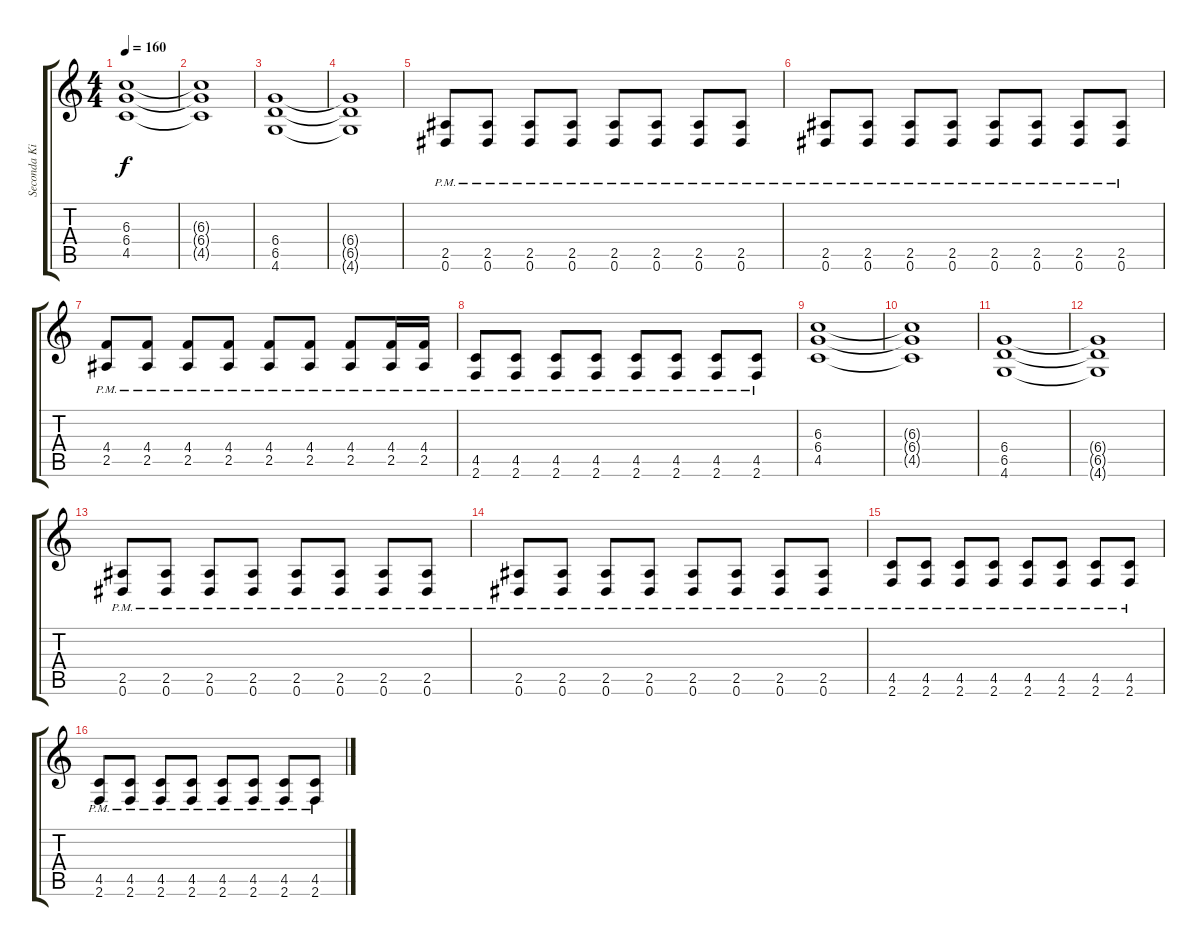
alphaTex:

\track ("Seconda Kitarra" "Seconda Ki") {instrument distortionguitar}
\staff {score tabs}
\tuning (Eb4 Bb3 Gb3 Db3 Ab2 Eb2) {hide}
\ts (4 4)
\tempo 160
\clef g2
\ks c
(6.3 6.4 4.5).1{dy f} |
(6.3{t} 6.4{t} 4.5{t}).1 |
(6.4 6.5 4.6).1 |
(6.4{t} 6.5{t} 4.6{t}).1 |
(2.5{pm} 0.6{pm}).8 (2.5{pm} 0.6{pm}).8 (2.5{pm} 0.6{pm}).8 (2.5{pm} 0.6{pm}).8 (2.5{pm} 0.6{pm}).8 (2.5{pm} 0.6{pm}).8 (2.5{pm} 0.6{pm}).8 (2.5{pm} 0.6{pm}).8 |
(2.5{pm} 0.6{pm}).8 (2.5{pm} 0.6{pm}).8 (2.5{pm} 0.6{pm}).8 (2.5{pm} 0.6{pm}).8 (2.5{pm} 0.6{pm}).8 (2.5{pm} 0.6{pm}).8 (2.5{pm} 0.6{pm}).8 (2.5{pm} 0.6{pm}).8 |
(4.4{pm} 2.5{pm}).8 (4.4{pm} 2.5{pm}).8 (4.4{pm} 2.5{pm}).8 (4.4{pm} 2.5{pm}).8 (4.4{pm} 2.5{pm}).8 (4.4{pm} 2.5{pm}).8 (4.4{pm} 2.5{pm}).8 (4.4{pm} 2.5).16 (4.4{pm} 2.5).16 |
(4.5{pm} 2.6{pm}).8 (4.5{pm} 2.6{pm}).8 (4.5{pm} 2.6{pm}).8 (4.5{pm} 2.6{pm}).8 (4.5{pm} 2.6{pm}).8 (4.5{pm} 2.6{pm}).8 (4.5{pm} 2.6{pm}).8 (4.5{pm} 2.6{pm}).8 |
(6.3 6.4 4.5).1 |
(6.3{t} 6.4{t} 4.5{t}).1 |
(6.4 6.5 4.6).1 |
(6.4{t} 6.5{t} 4.6{t}).1 |
(2.5{pm} 0.6{pm}).8 (2.5{pm} 0.6{pm}).8 (2.5{pm} 0.6{pm}).8 (2.5{pm} 0.6{pm}).8 (2.5{pm} 0.6{pm}).8 (2.5{pm} 0.6{pm}).8 (2.5{pm} 0.6{pm}).8 (2.5{pm} 0.6{pm}).8 |
(2.5{pm} 0.6{pm}).8 (2.5{pm} 0.6{pm}).8 (2.5{pm} 0.6{pm}).8 (2.5{pm} 0.6{pm}).8 (2.5{pm} 0.6{pm}).8 (2.5{pm} 0.6{pm}).8 (2.5{pm} 0.6{pm}).8 (2.5{pm} 0.6{pm}).8 |
(4.5{pm} 2.6{pm}).8 (4.5{pm} 2.6{pm}).8 (4.5{pm} 2.6{pm}).8 (4.5{pm} 2.6{pm}).8 (4.5{pm} 2.6{pm}).8 (4.5{pm} 2.6{pm}).8 (4.5{pm} 2.6{pm}).8 (4.5{pm} 2.6{pm}).8 |
(4.5{pm} 2.6{pm}).8 (4.5{pm} 2.6{pm}).8 (4.5{pm} 2.6{pm}).8 (4.5{pm} 2.6{pm}).8 (4.5{pm} 2.6{pm}).8 (4.5{pm} 2.6{pm}).8 (4.5{pm} 2.6{pm}).8 (4.5{pm} 2.6{pm}).8
